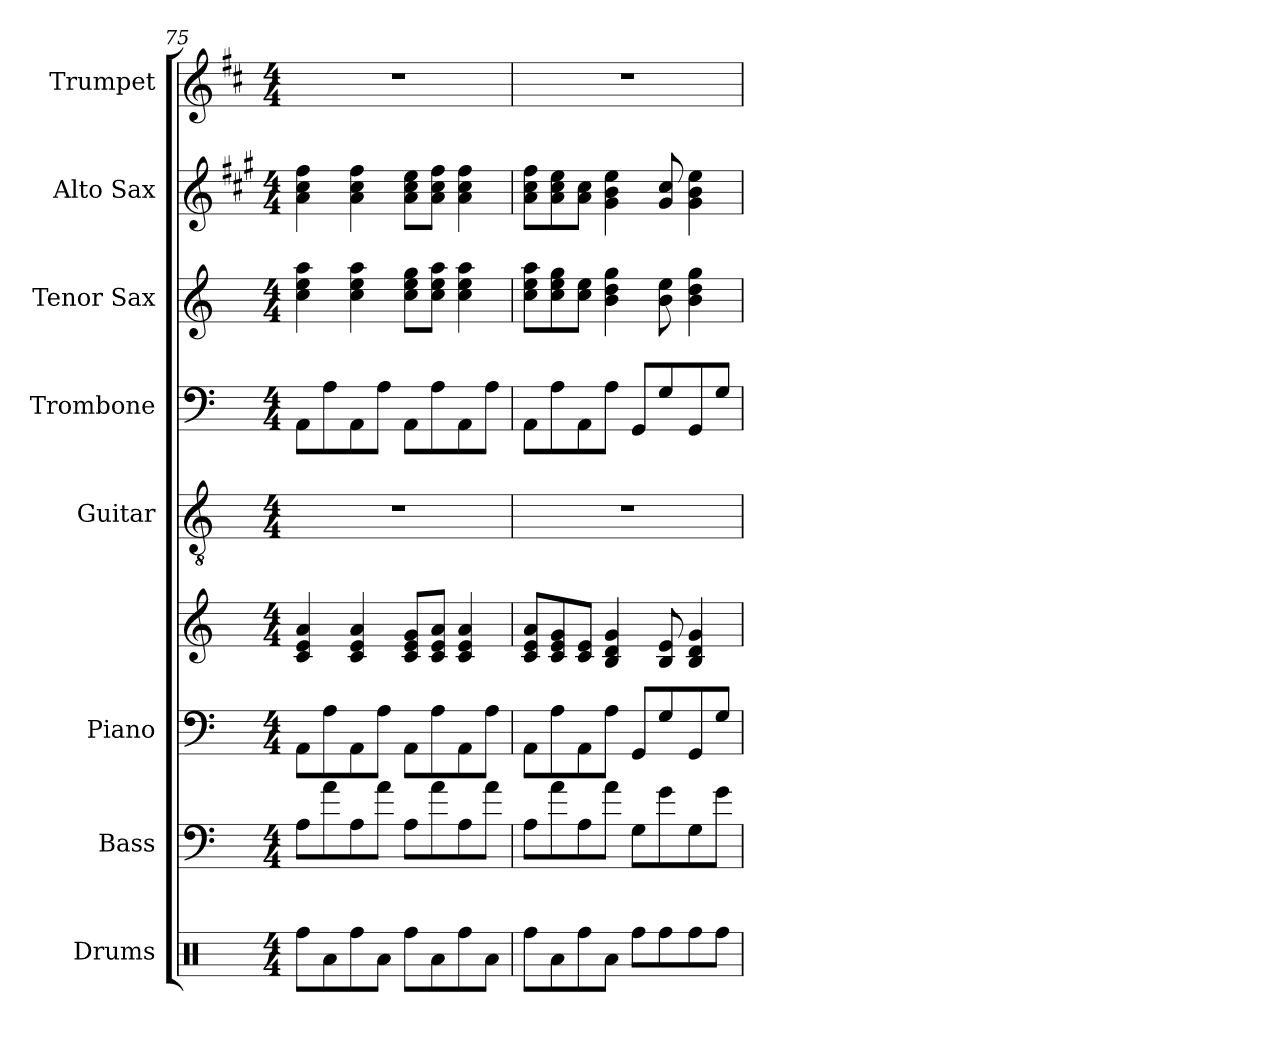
**kern	**kern	**kern	**kern	**kern	**kern	**kern	**kern	**kern
*part8	*part7	*part6	*part6	*part5	*part4	*part3	*part2	*part1
*staff9	*staff8	*staff7	*staff6	*staff5	*staff4	*staff3	*staff2	*staff1
*I"Drums	*I"Bass	*I"Piano	*	*I"Guitar	*I"Trombone	*I"Tenor Sax	*I"Alto Sax	*I"Trumpet
*I'Drums	*I'Bass	*I'Piano	*	*I'Gtr.	*I'Tbn.	*I'Tenor	*I'Alto	*I'Tpt.
!!LO:PB:g=z
*clefX	*clefF4	*clefF4	*clefG2	*clefGv2	*clefF4	*clefG2	*clefG2	*clefG2
*	*ITrd7c12	*	*	*	*	*ITrd8c14	*ITrd5c9	*ITrd1c2
*k[]	*k[]	*k[]	*k[]	*k[]	*k[]	*k[]	*k[]	*k[]
*M4/4	*M4/4	*M4/4	*M4/4	*M4/4	*M4/4	*M4/4	*M4/4	*M4/4
=75	=75	=75	=75	=75	=75	=75	=75	=75
8Rff\L	8AA\L	8AA\L	4c/ 4e/ 4a/	1r	8AA\L	4c\ 4e\ 4a\	4c\ 4e\ 4a\	1r
8Ra\	8A\	8A\	.	.	8A\	.	.	.
8Rff\	8AA\	8AA\	4c/ 4e/ 4a/	.	8AA\	4c\ 4e\ 4a\	4c\ 4e\ 4a\	.
8Ra\J	8A\J	8A\J	.	.	8A\J	.	.	.
8Rff\L	8AA\L	8AA\L	8c/ 8e/ 8g/L	.	8AA\L	8c\ 8e\ 8g\L	8c\ 8e\ 8g\L	.
8Ra\	8A\	8A\	8c/ 8e/ 8a/J	.	8A\	8c\ 8e\ 8a\J	8c\ 8e\ 8a\J	.
8Rff\	8AA\	8AA\	4c/ 4e/ 4a/	.	8AA\	4c\ 4e\ 4a\	4c\ 4e\ 4a\	.
8Ra\J	8A\J	8A\J	.	.	8A\J	.	.	.
=76	=76	=76	=76	=76	=76	=76	=76	=76
8Rff\L	8AA\L	8AA\L	8c/ 8e/ 8a/L	1r	8AA\L	8c\ 8e\ 8a\L	8c\ 8e\ 8a\L	1r
8Ra\	8A\	8A\	8c/ 8e/ 8g/	.	8A\	8c\ 8e\ 8g\	8c\ 8e\ 8g\	.
8Rff\	8AA\	8AA\	8c/ 8e/J	.	8AA\	8c\ 8e\J	8c\ 8e\J	.
8Ra\J	8A\J	8A\J	4B/ 4d/ 4g/	.	8A\J	4B\ 4d\ 4g\	4B\ 4d\ 4g\	.
8Rff\L	8GG\L	8GG/L	.	.	8GG/L	.	.	.
8Rff\	8G\	8G/	8B/ 8e/	.	8G/	8B\ 8e\	8B/ 8e/	.
8Rff\	8GG\	8GG/	4B/ 4d/ 4g/	.	8GG/	4B\ 4d\ 4g\	4B\ 4d\ 4g\	.
8Rff\J	8G\J	8G/J	.	.	8G/J	.	.	.
=	=	=	=	=	=	=	=	=
*-	*-	*-	*-	*-	*-	*-	*-	*-
